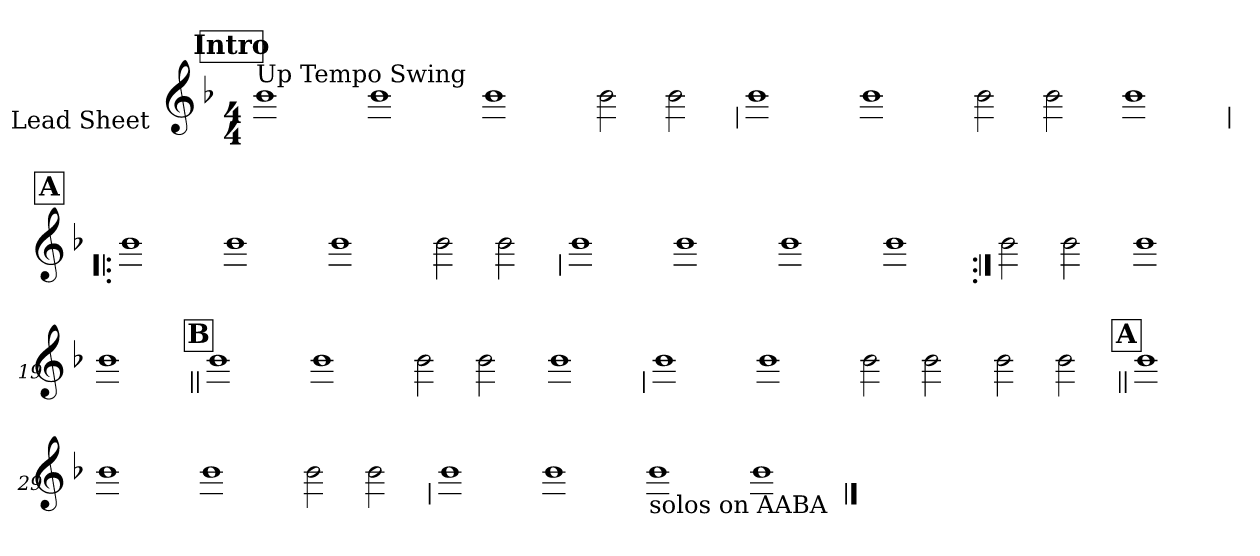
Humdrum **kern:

**kern
*part1
*staff1
*I"Lead Sheet
*stria0
*clefG2
*k[b-]
*d:
*M4/4
!!LO:REH:place=s1:a:t=Intro
=1||
!LO:TX:a:t=Up Tempo Swing
1b-
=2-
1b-
=3-
1b-
=4-
2b-
2b-
!!LO:LB:g=z
=5
1b-
=6-
1b-
=7-
2b-
2b-
=8-
1b-
!!LO:LB:g=z
!!LO:REH:place=s1:a:t=A
=9!|:
1b-
=10-
1b-
=11-
1b-
=12-
2b-
2b-
!!LO:LB:g=z
=13
1b-
=14-
1b-
=15-
1b-
=16-
1b-
!!LO:LB:g=z
=17:|!
2b-
2b-
=18-
1b-
=19-
1b-
!!LO:LB:g=z
!!LO:REH:place=s1:a:t=B
=20||
1b-
=21-
1b-
=22-
2b-
2b-
=23-
1b-
!!LO:LB:g=z
=24
1b-
=25-
1b-
=26-
2b-
2b-
=27-
2b-
2b-
!!LO:LB:g=z
!!LO:REH:place=s1:a:t=A
=28||
1b-
=29-
1b-
=30-
1b-
=31-
2b-
2b-
!!LO:LB:g=z
=32
1b-
=33-
1b-
=34-
!LO:TX:b:t=solos on AABA
1b-
=35-
1b-
==
*-
